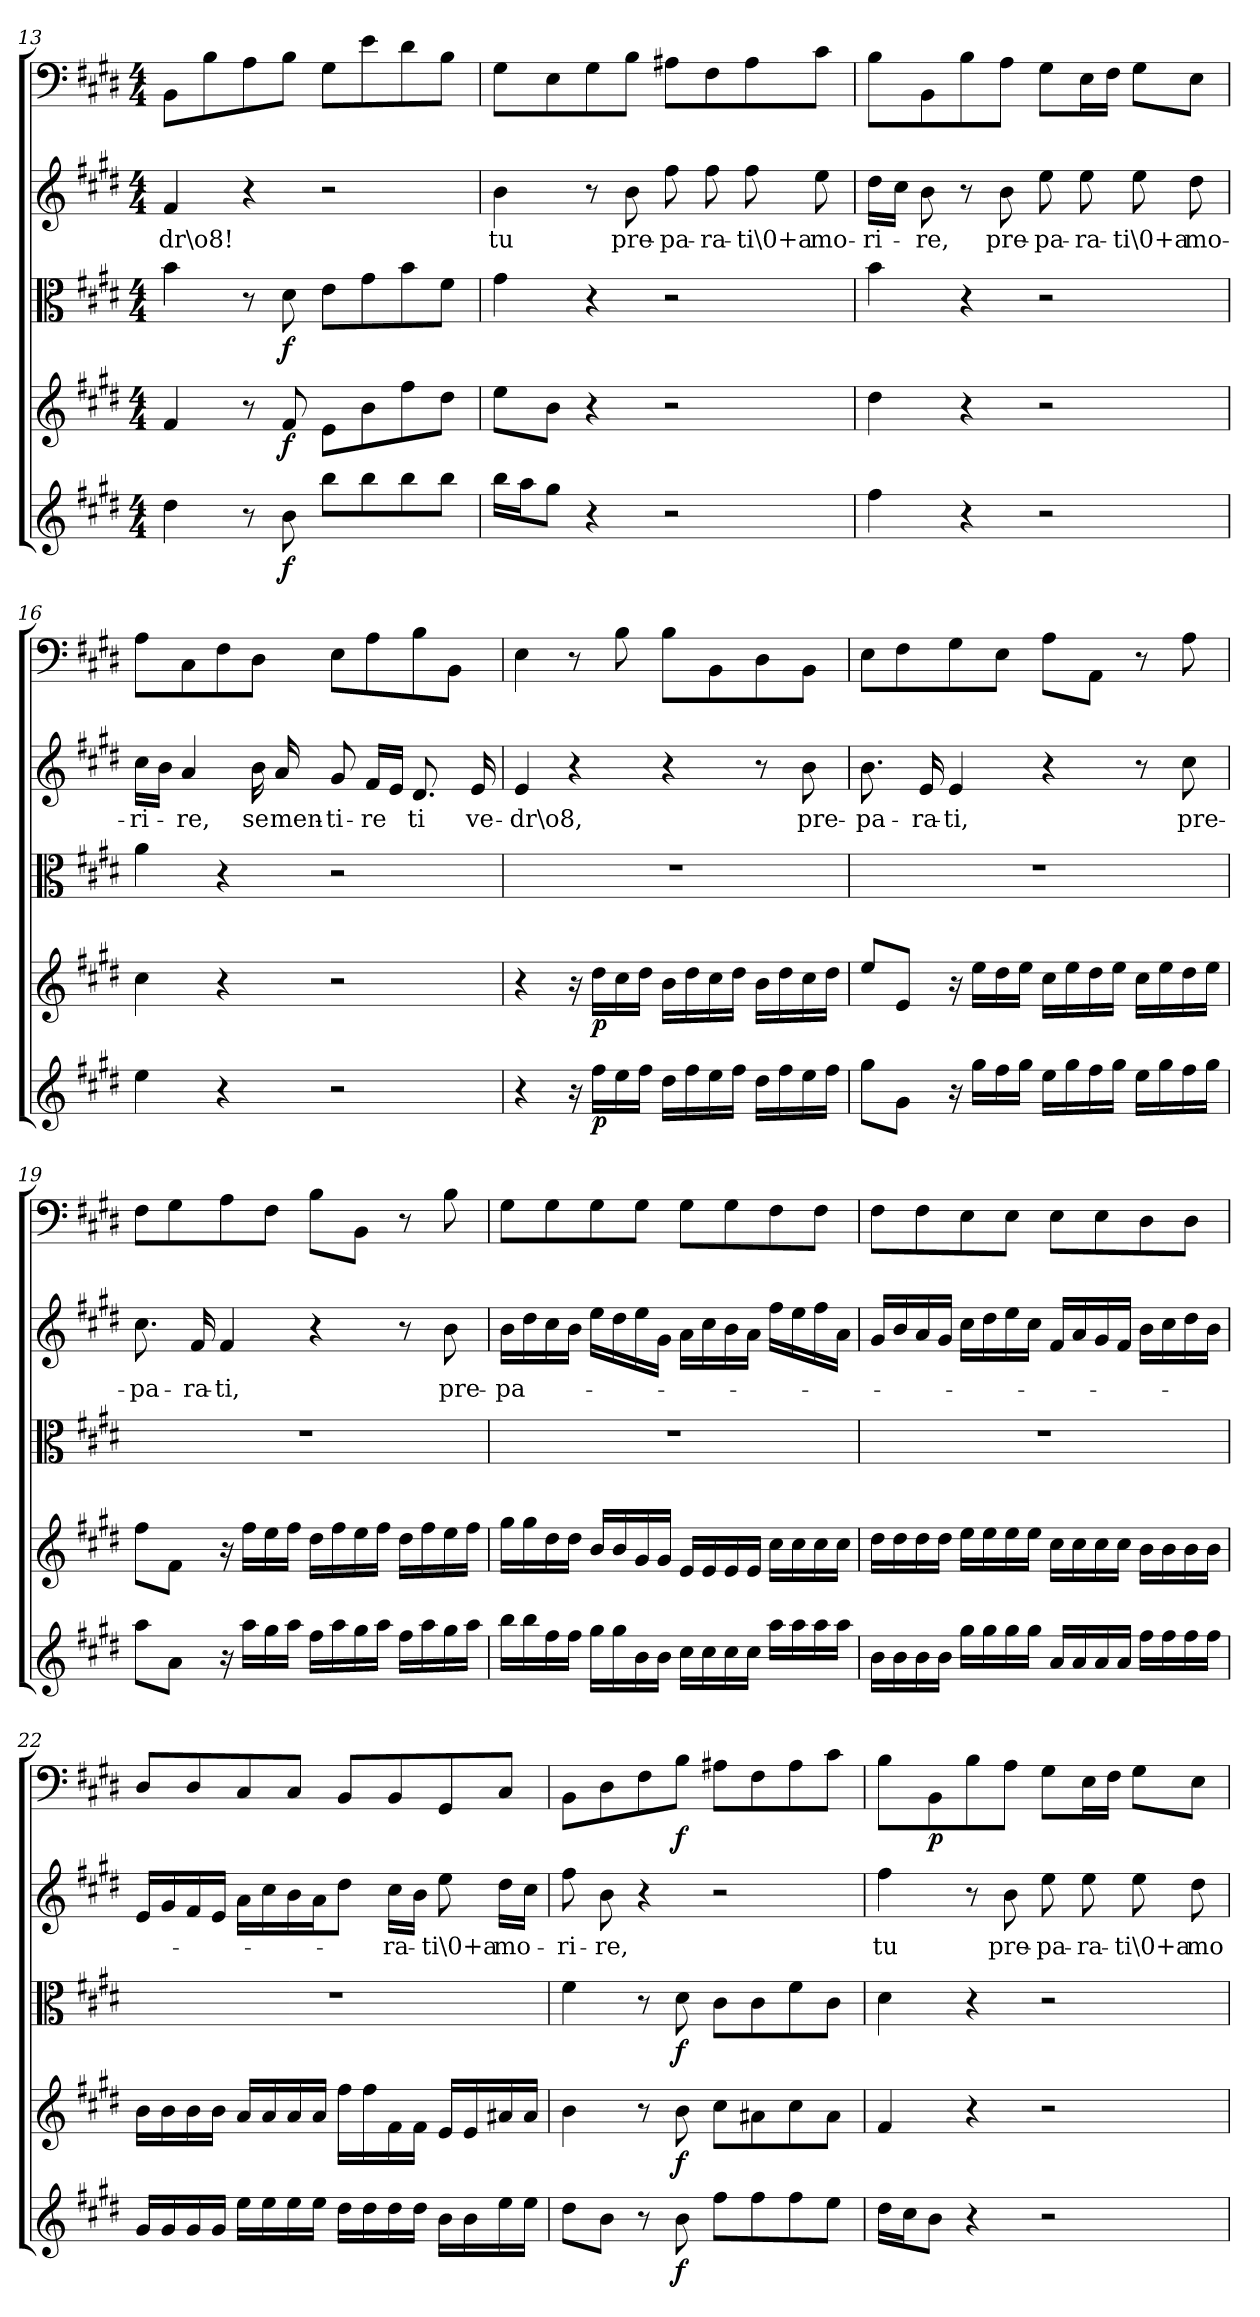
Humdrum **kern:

**kern	**dynam	**kern	**dynam	**kern	**dynam	**kern	**text	**kern	**dynam
*part5	*part5	*part4	*part4	*part3	*part3	*part2	*part2	*part1	*part1
*staff5	*staff5	*staff4	*staff4	*staff3	*staff3	*staff2	*staff2	*staff1	*staff1
*clefG2	*	*clefG2	*	*clefC3	*	*clefG2	*	*clefF4	*
*k[f#c#g#d#]	*	*k[f#c#g#d#]	*	*k[f#c#g#d#]	*	*k[f#c#g#d#]	*	*k[f#c#g#d#]	*
*E:	*	*E:	*	*E:	*	*E:	*	*E:	*
*M4/4	*	*M4/4	*	*M4/4	*	*M4/4	*	*M4/4	*
=13	=13	=13	=13	=13	=13	=13	=13	=13	=13
4dd#\	.	4f#/	.	4b\	.	4f#/	-dr\o8!	8BB\L	.
.	.	.	.	.	.	.	.	8B\	.
8r	.	8r	.	8r	.	4r	.	8A\	.
8b\	f	8f#/	f	8d#\	f	.	.	8B\J	.
8bb\L	.	8e\L	.	8e\L	.	2r	.	8G#\L	.
8bb\	.	8b\	.	8g#\	.	.	.	8e\	.
8bb\	.	8ff#\	.	8b\	.	.	.	8d#\	.
8bb\J	.	8dd#\J	.	8f#\J	.	.	.	8B\J	.
=14	=14	=14	=14	=14	=14	=14	=14	=14	=14
16bb\LL	.	8ee\L	.	4g#\	.	4b\	tu	8G#\L	.
16aa\J	.	.	.	.	.	.	.	.	.
8gg#\J	.	8b\J	.	.	.	.	.	8E\	.
4r	.	4r	.	4r	.	8r	.	8G#\	.
.	.	.	.	.	.	8b\	pre-	8B\J	.
2r	.	2r	.	2r	.	8ff#\	-pa-	8A#X\L	.
.	.	.	.	.	.	8ff#\	-ra-	8F#\	.
.	.	.	.	.	.	8ff#\	-ti\0+a	8A#\	.
.	.	.	.	.	.	8ee\	mo-	8c#\J	.
=15	=15	=15	=15	=15	=15	=15	=15	=15	=15
4ff#\	.	4dd#\	.	4b\	.	16dd#\LL	-ri-	8B\L	.
.	.	.	.	.	.	16cc#\JJ	.	.	.
.	.	.	.	.	.	8b\	-re,	8BB\	.
4r	.	4r	.	4r	.	8r	.	8B\	.
.	.	.	.	.	.	8b\	pre-	8A\J	.
2r	.	2r	.	2r	.	8ee\	-pa-	8G#\L	.
.	.	.	.	.	.	8ee\	-ra-	16E\L	.
.	.	.	.	.	.	.	.	16F#\JJ	.
.	.	.	.	.	.	8ee\	-ti\0+a	8G#\L	.
.	.	.	.	.	.	8dd#\	mo-	8E\J	.
=16	=16	=16	=16	=16	=16	=16	=16	=16	=16
4ee\	.	4cc#\	.	4a\	.	16cc#\LL	-ri-	8A\L	.
.	.	.	.	.	.	16b\JJ	.	.	.
.	.	.	.	.	.	4a/	-re,	8C#\	.
4r	.	4r	.	4r	.	.	.	8F#\	.
.	.	.	.	.	.	16b\	se	8D#\J	.
.	.	.	.	.	.	16a/	men-	.	.
2r	.	2r	.	2r	.	8g#/	-ti-	8E\L	.
.	.	.	.	.	.	16f#/LL	-re	8A\	.
.	.	.	.	.	.	16e/JJ	.	.	.
.	.	.	.	.	.	8.d#/	ti	8B\	.
.	.	.	.	.	.	.	.	8BB\J	.
.	.	.	.	.	.	16e/	ve-	.	.
=17	=17	=17	=17	=17	=17	=17	=17	=17	=17
4r	.	4r	.	1r	.	4e/	-dr\o8,	4E\	.
16r	.	16r	.	.	.	4r	.	8r	.
16ff#\LL	p	16dd#\LL	p	.	.	.	.	.	.
16ee\	.	16cc#\	.	.	.	.	.	8B\	.
16ff#\JJ	.	16dd#\JJ	.	.	.	.	.	.	.
16dd#\LL	.	16b\LL	.	.	.	4r	.	8B\L	.
16ff#\	.	16dd#\	.	.	.	.	.	.	.
16ee\	.	16cc#\	.	.	.	.	.	8BB\	.
16ff#\JJ	.	16dd#\JJ	.	.	.	.	.	.	.
16dd#\LL	.	16b\LL	.	.	.	8r	.	8D#\	.
16ff#\	.	16dd#\	.	.	.	.	.	.	.
16ee\	.	16cc#\	.	.	.	8b\	pre-	8BB\J	.
16ff#\JJ	.	16dd#\JJ	.	.	.	.	.	.	.
=18	=18	=18	=18	=18	=18	=18	=18	=18	=18
8gg#\L	.	8ee/L	.	1r	.	8.b\	-pa-	8E\L	.
8g#\J	.	8e/J	.	.	.	.	.	8F#\	.
.	.	.	.	.	.	16e/	-ra-	.	.
16r	.	16r	.	.	.	4e/	-ti,	8G#\	.
16gg#\LL	.	16ee\LL	.	.	.	.	.	.	.
16ff#\	.	16dd#\	.	.	.	.	.	8E\J	.
16gg#\JJ	.	16ee\JJ	.	.	.	.	.	.	.
16ee\LL	.	16cc#\LL	.	.	.	4r	.	8A\L	.
16gg#\	.	16ee\	.	.	.	.	.	.	.
16ff#\	.	16dd#\	.	.	.	.	.	8AA\J	.
16gg#\JJ	.	16ee\JJ	.	.	.	.	.	.	.
16ee\LL	.	16cc#\LL	.	.	.	8r	.	8r	.
16gg#\	.	16ee\	.	.	.	.	.	.	.
16ff#\	.	16dd#\	.	.	.	8cc#\	pre-	8A\	.
16gg#\JJ	.	16ee\JJ	.	.	.	.	.	.	.
=19	=19	=19	=19	=19	=19	=19	=19	=19	=19
8aa\L	.	8ff#\L	.	1r	.	8.cc#\	-pa-	8F#\L	.
8a\J	.	8f#\J	.	.	.	.	.	8G#\	.
.	.	.	.	.	.	16f#/	-ra-	.	.
16r	.	16r	.	.	.	4f#/	-ti,	8A\	.
16aa\LL	.	16ff#\LL	.	.	.	.	.	.	.
16gg#\	.	16ee\	.	.	.	.	.	8F#\J	.
16aa\JJ	.	16ff#\JJ	.	.	.	.	.	.	.
16ff#\LL	.	16dd#\LL	.	.	.	4r	.	8B\L	.
16aa\	.	16ff#\	.	.	.	.	.	.	.
16gg#\	.	16ee\	.	.	.	.	.	8BB\J	.
16aa\JJ	.	16ff#\JJ	.	.	.	.	.	.	.
16ff#\LL	.	16dd#\LL	.	.	.	8r	.	8r	.
16aa\	.	16ff#\	.	.	.	.	.	.	.
16gg#\	.	16ee\	.	.	.	8b\	pre-	8B\	.
16aa\JJ	.	16ff#\JJ	.	.	.	.	.	.	.
=20	=20	=20	=20	=20	=20	=20	=20	=20	=20
16bb\LL	.	16gg#\LL	.	1r	.	16b\LL	-pa-	8G#\L	.
16bb\	.	16gg#\	.	.	.	16dd#\	.	.	.
16ff#\	.	16dd#\	.	.	.	16cc#\	.	8G#\	.
16ff#\JJ	.	16dd#\JJ	.	.	.	16b\JJ	.	.	.
16gg#\LL	.	16b/LL	.	.	.	16ee\LL	.	8G#\	.
16gg#\	.	16b/	.	.	.	16dd#\	.	.	.
16b\	.	16g#/	.	.	.	16ee\	.	8G#\J	.
16b\JJ	.	16g#/JJ	.	.	.	16g#\JJ	.	.	.
16cc#\LL	.	16e/LL	.	.	.	16a\LL	.	8G#\L	.
16cc#\	.	16e/	.	.	.	16cc#\	.	.	.
16cc#\	.	16e/	.	.	.	16b\	.	8G#\	.
16cc#\JJ	.	16e/JJ	.	.	.	16a\JJ	.	.	.
16aa\LL	.	16cc#\LL	.	.	.	16ff#\LL	.	8F#\	.
16aa\	.	16cc#\	.	.	.	16ee\	.	.	.
16aa\	.	16cc#\	.	.	.	16ff#\	.	8F#\J	.
16aa\JJ	.	16cc#\JJ	.	.	.	16a\JJ	.	.	.
=21	=21	=21	=21	=21	=21	=21	=21	=21	=21
16b\LL	.	16dd#\LL	.	1r	.	16g#/LL	.	8F#\L	.
16b\	.	16dd#\	.	.	.	16b/	.	.	.
16b\	.	16dd#\	.	.	.	16a/	.	8F#\	.
16b\JJ	.	16dd#\JJ	.	.	.	16g#/JJ	.	.	.
16gg#\LL	.	16ee\LL	.	.	.	16cc#\LL	.	8E\	.
16gg#\	.	16ee\	.	.	.	16dd#\	.	.	.
16gg#\	.	16ee\	.	.	.	16ee\	.	8E\J	.
16gg#\JJ	.	16ee\JJ	.	.	.	16cc#\JJ	.	.	.
16a/LL	.	16cc#\LL	.	.	.	16f#/LL	.	8E\L	.
16a/	.	16cc#\	.	.	.	16a/	.	.	.
16a/	.	16cc#\	.	.	.	16g#/	.	8E\	.
16a/JJ	.	16cc#\JJ	.	.	.	16f#/JJ	.	.	.
16ff#\LL	.	16b\LL	.	.	.	16b\LL	.	8D#\	.
16ff#\	.	16b\	.	.	.	16cc#\	.	.	.
16ff#\	.	16b\	.	.	.	16dd#\	.	8D#\J	.
16ff#\JJ	.	16b\JJ	.	.	.	16b\JJ	.	.	.
=22	=22	=22	=22	=22	=22	=22	=22	=22	=22
16g#/LL	.	16b\LL	.	1r	.	16e/LL	.	8D#/L	.
16g#/	.	16b\	.	.	.	16g#/	.	.	.
16g#/	.	16b\	.	.	.	16f#/	.	8D#/	.
16g#/JJ	.	16b\JJ	.	.	.	16e/JJ	.	.	.
16ee\LL	.	16a/LL	.	.	.	16a\LL	.	8C#/	.
16ee\	.	16a/	.	.	.	16cc#\	.	.	.
16ee\	.	16a/	.	.	.	16b\	.	8C#/J	.
16ee\JJ	.	16a/JJ	.	.	.	16a\J	.	.	.
16dd#\LL	.	16ff#\LL	.	.	.	8dd#\J	.	8BB/L	.
16dd#\	.	16ff#\	.	.	.	.	.	.	.
16dd#\	.	16f#\	.	.	.	16cc#\LL	-ra-	8BB/	.
16dd#\JJ	.	16f#\JJ	.	.	.	16b\JJ	.	.	.
16b\LL	.	16e/LL	.	.	.	8ee\	-ti\0+a	8GG#/	.
16b\	.	16e/	.	.	.	.	.	.	.
16ee\	.	16a#X/	.	.	.	16dd#\LL	mo-	8C#/J	.
16ee\JJ	.	16a#/JJ	.	.	.	16cc#\JJ	.	.	.
=23	=23	=23	=23	=23	=23	=23	=23	=23	=23
8dd#\L	.	4b\	.	4f#\	.	8ff#\	-ri-	8BB\L	.
8b\J	.	.	.	.	.	8b\	-re,	8D#\	.
8r	.	8r	.	8r	.	4r	.	8F#\	.
8b\	f	8b\	f	8d#\	f	.	.	8B\J	f
8ff#\L	.	8cc#\L	.	8c#\L	.	2r	.	8A#X\L	.
8ff#\	.	8a#X\	.	8c#\	.	.	.	8F#\	.
8ff#\	.	8cc#\	.	8f#\	.	.	.	8A#\	.
8ee\J	.	8a#\J	.	8c#\J	.	.	.	8c#\J	.
=24	=24	=24	=24	=24	=24	=24	=24	=24	=24
16dd#\LL	.	4f#/	.	4d#\	.	4ff#\	tu	8B\L	.
16cc#\J	.	.	.	.	.	.	.	.	.
8b\J	.	.	.	.	.	.	.	8BB\	p
4r	.	4r	.	4r	.	8r	.	8B\	.
.	.	.	.	.	.	8b\	pre-	8A\J	.
2r	.	2r	.	2r	.	8ee\	-pa-	8G#\L	.
.	.	.	.	.	.	8ee\	-ra-	16E\L	.
.	.	.	.	.	.	.	.	16F#\JJ	.
.	.	.	.	.	.	8ee\	-ti\0+a	8G#\L	.
.	.	.	.	.	.	8dd#\	mo-	8E\J	.
=	=	=	=	=	=	=	=	=	=
*-	*-	*-	*-	*-	*-	*-	*-	*-	*-
